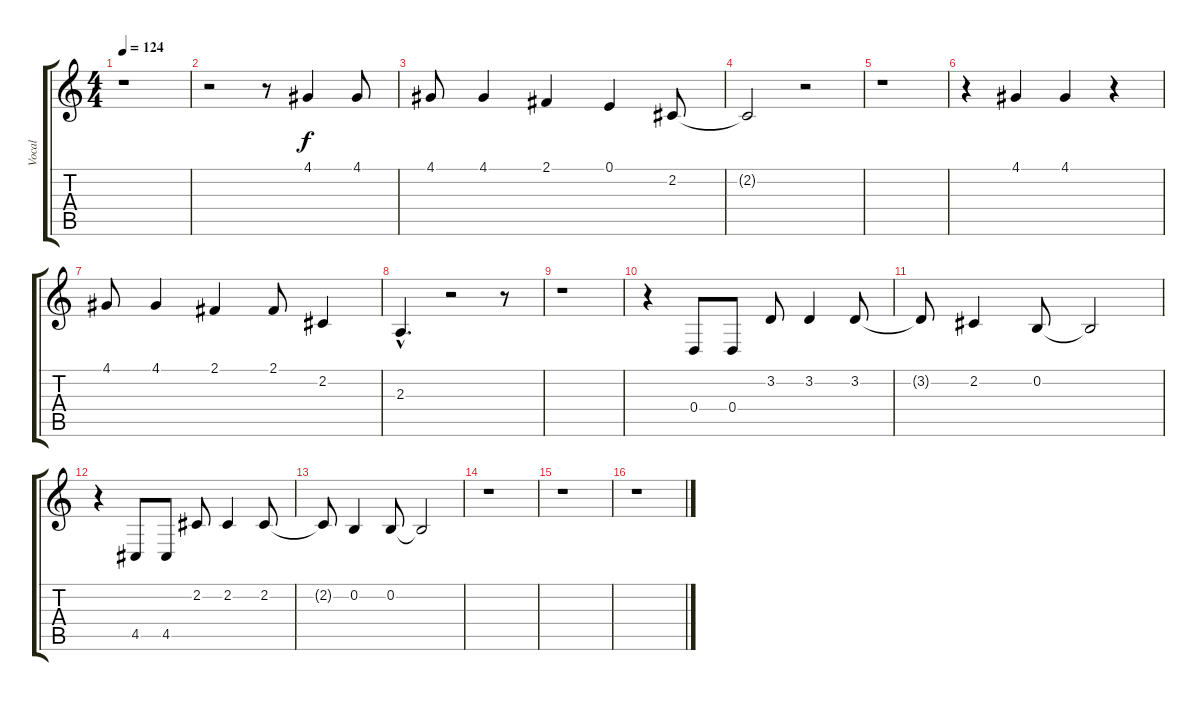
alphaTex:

\track ("Vocal" "Vocal") {instrument englishhorn}
\staff {score tabs}
\tuning (E4 B3 G3 D3 A2 E2) {hide}
\ts (4 4)
\tempo 124
\clef g2
\ks c
r.1{dy f} |
r.2 r.8 4.1.4 4.1.8 |
4.1.8 4.1.4 2.1.4 0.1.4 2.2.8 |
2.2{t}.2 r.2 |
r.1 |
r.4 4.1.4 4.1.4 r.4 |
4.1.8 4.1.4 2.1.4 2.1.8 2.2.4 |
2.3{hac}.4{d} r.2 r.8 |
r.1 |
r.4 0.4.8 0.4.8 3.2.8 3.2.4 3.2.8 |
3.2{t}.8 2.2.4 0.2.8 0.2{t}.2 |
r.4 4.5.8 4.5.8 2.2.8 2.2.4 2.2.8 |
2.2{t}.8 0.2.4 0.2.8 0.2{t}.2 |
r.1 |
r.1 |
r.1
